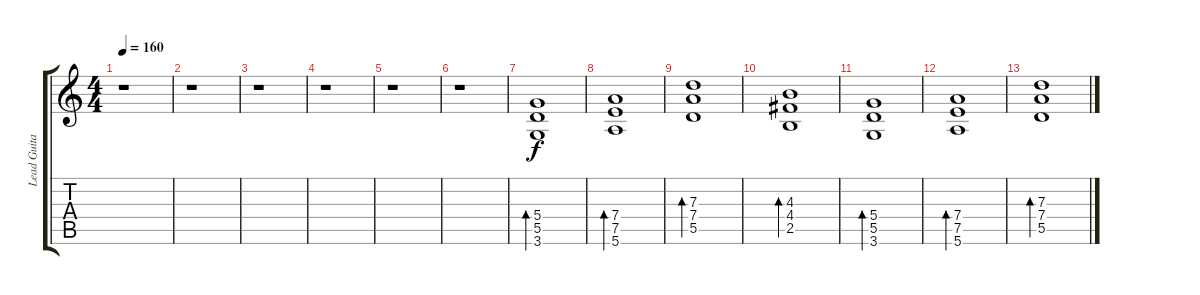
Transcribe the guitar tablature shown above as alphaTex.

\track ("Lead Guitar" "Lead Guita") {instrument distortionguitar}
\staff {score tabs}
\tuning (E4 B3 G3 D3 A2 E2) {hide}
\ts (4 4)
\tempo 160
\clef g2
\ks c
r.1{dy f} |
r.1 |
r.1 |
r.1 |
r.1 |
r.1 |
(5.4 5.5 3.6).1{bd 60} |
(7.4 7.5 5.6).1{bd 60} |
(7.3 7.4 5.5).1{bd 60} |
(4.3 4.4 2.5).1{bd 60} |
(5.4 5.5 3.6).1{bd 60} |
(7.4 7.5 5.6).1{bd 60} |
(7.3 7.4 5.5).1{bd 60}
